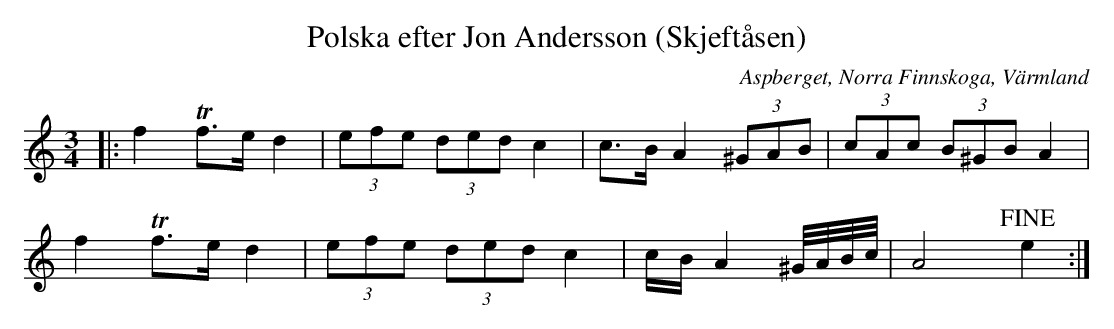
X:1
T:Polska efter Jon Andersson (Skjeftåsen)
O:Aspberget, Norra Finnskoga, Värmland
M:3/4
L:1/8
K:Am
|: f2 !trill!f3/2e/2 d2 | (3efe (3ded c2 | c3/2B/2 A2 (3^GAB | (3cAc (3B^GB A2 |
f2 !trill!f3/2e/2 d2 | (3efe (3ded c2 | 3c/2B/2 A2 ^G/4A/4B/4c/4 | A4 +fine+ e2 :|
